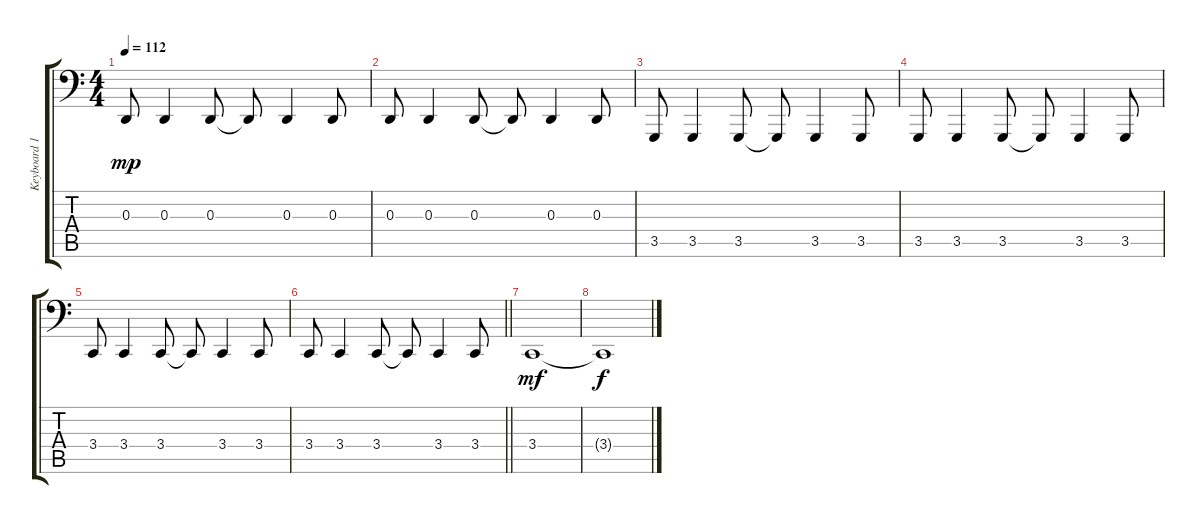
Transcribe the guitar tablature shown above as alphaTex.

\track ("Keyboard 1 (elec.) (LH)" "Keyboard 1") {instrument electricpiano1}
\staff {score tabs}
\tuning (C3 G2 D2 A1 E1 B0) {hide}
\ts (4 4)
\tempo 112
\clef f4
\ks c
0.3.8{dy mp} 0.3.4 0.3.8 0.3{t}.8 0.3.4 0.3.8 |
0.3.8 0.3.4 0.3.8 0.3{t}.8 0.3.4 0.3.8 |
3.5.8 3.5.4 3.5.8 3.5{t}.8 3.5.4 3.5.8 |
3.5.8 3.5.4 3.5.8 3.5{t}.8 3.5.4 3.5.8 |
3.4.8 3.4.4 3.4.8 3.4{t}.8 3.4.4 3.4.8 |
\barLineRight lightlight
3.4.8 3.4.4 3.4.8 3.4{t}.8 3.4.4 3.4.8 |
3.4.1{dy mf} |
3.4{t}.1{dy f}
